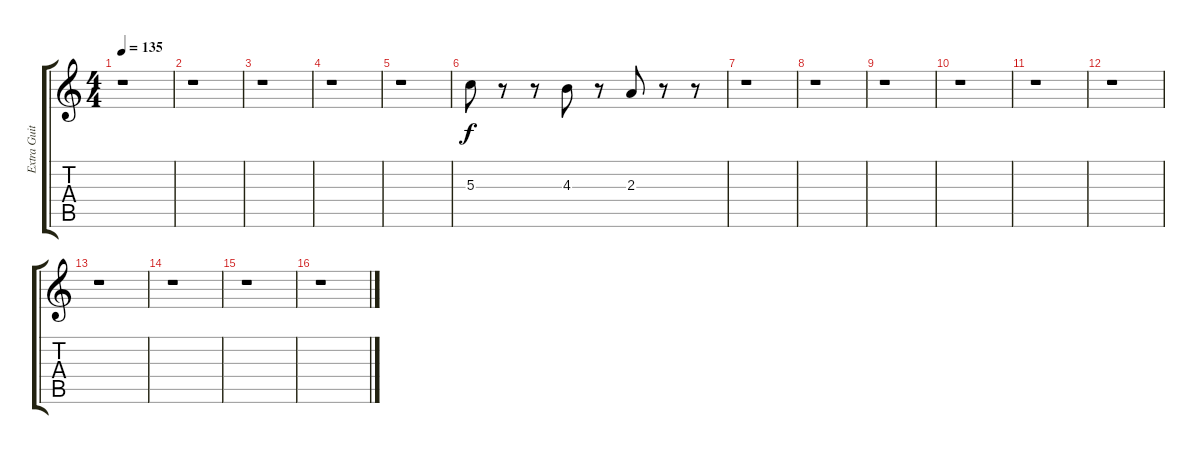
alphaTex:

\track ("Extra Guitar" "Extra Guit") {instrument distortionguitar}
\staff {score tabs}
\tuning (E4 B3 G3 D3 A2 E2) {hide}
\ts (4 4)
\tempo 135
\clef g2
\ks c
r.1{dy f} |
r.1 |
r.1 |
r.1 |
r.1 |
5.3.8 r.8 r.8 4.3.8 r.8 2.3.8 r.8 r.8 |
r.1 |
r.1 |
r.1 |
r.1 |
r.1 |
r.1 |
r.1 |
r.1 |
r.1 |
r.1
